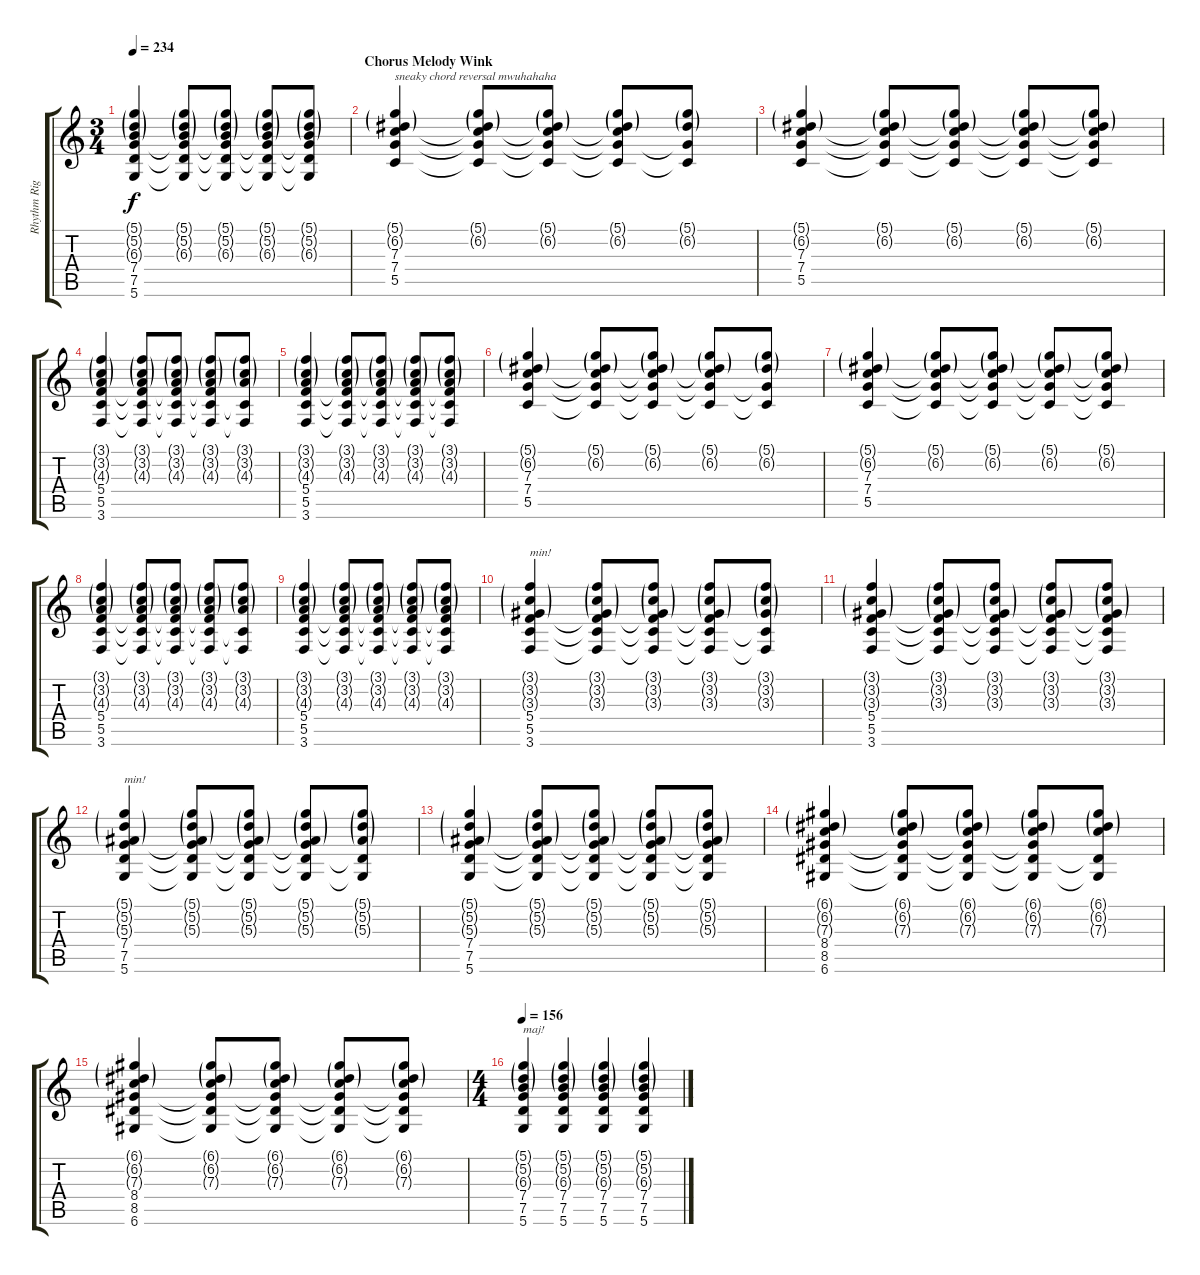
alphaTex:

\track ("Rhythm Right" "Rhythm Rig") {instrument overdrivenguitar}
\staff {score tabs}
\tuning (D4 A3 F3 C3 G2 D2) {hide}
\ts (3 4)
\tempo 234
\clef g2
\ks c
(5.1{g} 5.2{g} 6.3{g} 7.4 7.5 5.6).4{dy f} (5.1{g} 5.2{g} 6.3{g} 7.4{t} 7.5{t} 5.6{t}).8 (5.1{g} 5.2{g} 6.3{g} 7.4{t} 7.5{t} 5.6{t}).8 (5.1{g} 5.2{g} 6.3{g} 7.4{t} 7.5{t} 5.6{t}).8 (5.1{g} 5.2{g} 6.3{g} 7.4{t} 7.5{t} 5.6{t}).8 |
\section ("" "Chorus Melody Wink")
(5.1{g} 6.2{g} 7.3 7.4 5.5).4{txt "sneaky chord reversal mwuhahaha"} (5.1{g} 6.2{g} 7.3{t} 7.4{t} 5.5{t}).8 (5.1{g} 6.2{g} 7.3{t} 7.4{t} 5.5{t}).8 (5.1{g} 6.2{g} 7.3{t} 7.4{t} 5.5{t}).8 (5.1{g} 6.2{g} 7.4{t} 5.5{t}).8 |
(5.1{g} 6.2{g} 7.3 7.4 5.5).4 (5.1{g} 6.2{g} 7.3{t} 7.4{t} 5.5{t}).8 (5.1{g} 6.2{g} 7.3{t} 7.4{t} 5.5{t}).8 (5.1{g} 6.2{g} 7.3{t} 7.4{t} 5.5{t}).8 (5.1{g} 6.2{g} 7.3{t} 7.4{t} 5.5{t}).8 |
(3.1{g} 3.2{g} 4.3{g} 5.4 5.5 3.6).4 (3.1{g} 3.2{g} 4.3{g} 5.4{t} 5.5{t} 3.6{t}).8 (3.1{g} 3.2{g} 4.3{g} 5.4{t} 5.5{t} 3.6{t}).8 (3.1{g} 3.2{g} 4.3{g} 5.4{t} 5.5{t} 3.6{t}).8 (3.1{g} 3.2{g} 4.3{g} 5.5{t} 3.6{t}).8 |
(3.1{g} 3.2{g} 4.3{g} 5.4 5.5 3.6).4 (3.1{g} 3.2{g} 4.3{g} 5.4{t} 5.5{t} 3.6{t}).8 (3.1{g} 3.2{g} 4.3{g} 5.4{t} 5.5{t} 3.6{t}).8 (3.1{g} 3.2{g} 4.3{g} 5.4{t} 5.5{t} 3.6{t}).8 (3.1{g} 3.2{g} 4.3{g} 5.4{t} 5.5{t} 3.6{t}).8 |
(5.1{g} 6.2{g} 7.3 7.4 5.5).4 (5.1{g} 6.2{g} 7.3{t} 7.4{t} 5.5{t}).8 (5.1{g} 6.2{g} 7.3{t} 7.4{t} 5.5{t}).8 (5.1{g} 6.2{g} 7.3{t} 7.4{t} 5.5{t}).8 (5.1{g} 6.2{g} 7.4{t} 5.5{t}).8 |
(5.1{g} 6.2{g} 7.3 7.4 5.5).4 (5.1{g} 6.2{g} 7.3{t} 7.4{t} 5.5{t}).8 (5.1{g} 6.2{g} 7.3{t} 7.4{t} 5.5{t}).8 (5.1{g} 6.2{g} 7.3{t} 7.4{t} 5.5{t}).8 (5.1{g} 6.2{g} 7.3{t} 7.4{t} 5.5{t}).8 |
(3.1{g} 3.2{g} 4.3{g} 5.4 5.5 3.6).4 (3.1{g} 3.2{g} 4.3{g} 5.4{t} 5.5{t} 3.6{t}).8 (3.1{g} 3.2{g} 4.3{g} 5.4{t} 5.5{t} 3.6{t}).8 (3.1{g} 3.2{g} 4.3{g} 5.4{t} 5.5{t} 3.6{t}).8 (3.1{g} 3.2{g} 4.3{g} 5.5{t} 3.6{t}).8 |
(3.1{g} 3.2{g} 4.3{g} 5.4 5.5 3.6).4 (3.1{g} 3.2{g} 4.3{g} 5.4{t} 5.5{t} 3.6{t}).8 (3.1{g} 3.2{g} 4.3{g} 5.4{t} 5.5{t} 3.6{t}).8 (3.1{g} 3.2{g} 4.3{g} 5.4{t} 5.5{t} 3.6{t}).8 (3.1{g} 3.2{g} 4.3{g} 5.4{t} 5.5{t} 3.6{t}).8 |
(3.1{g} 3.2{g} 3.3{g} 5.4 5.5 3.6).4{txt "min!"} (3.1{g} 3.2{g} 3.3{g} 5.4{t} 5.5{t} 3.6{t}).8 (3.1{g} 3.2{g} 3.3{g} 5.4{t} 5.5{t} 3.6{t}).8 (3.1{g} 3.2{g} 3.3{g} 5.4{t} 5.5{t} 3.6{t}).8 (3.1{g} 3.2{g} 3.3{g} 5.5{t} 3.6{t}).8 |
(3.1{g} 3.2{g} 3.3{g} 5.4 5.5 3.6).4 (3.1{g} 3.2{g} 3.3{g} 5.4{t} 5.5{t} 3.6{t}).8 (3.1{g} 3.2{g} 3.3{g} 5.4{t} 5.5{t} 3.6{t}).8 (3.1{g} 3.2{g} 3.3{g} 5.4{t} 5.5{t} 3.6{t}).8 (3.1{g} 3.2{g} 3.3{g} 5.4{t} 5.5{t} 3.6{t}).8 |
(5.1{g} 5.2{g} 5.3{g} 7.4 7.5 5.6).4{txt "min!"} (5.1{g} 5.2{g} 5.3{g} 7.4{t} 7.5{t} 5.6{t}).8 (5.1{g} 5.2{g} 5.3{g} 7.4{t} 7.5{t} 5.6{t}).8 (5.1{g} 5.2{g} 5.3{g} 7.4{t} 7.5{t} 5.6{t}).8 (5.1{g} 5.2{g} 5.3{g} 7.5{t} 5.6{t}).8 |
(5.1{g} 5.2{g} 5.3{g} 7.4 7.5 5.6).4 (5.1{g} 5.2{g} 5.3{g} 7.4{t} 7.5{t} 5.6{t}).8 (5.1{g} 5.2{g} 5.3{g} 7.4{t} 7.5{t} 5.6{t}).8 (5.1{g} 5.2{g} 5.3{g} 7.4{t} 7.5{t} 5.6{t}).8 (5.1{g} 5.2{g} 5.3{g} 7.4{t} 7.5{t} 5.6{t}).8 |
(6.1{g} 6.2{g} 7.3{g} 8.4 8.5 6.6).4 (6.1{g} 6.2{g} 7.3{g} 8.4{t} 8.5{t} 6.6{t}).8 (6.1{g} 6.2{g} 7.3{g} 8.4{t} 8.5{t} 6.6{t}).8 (6.1{g} 6.2{g} 7.3{g} 8.4{t} 8.5{t} 6.6{t}).8 (6.1{g} 6.2{g} 7.3{g} 8.5{t} 6.6{t}).8 |
(6.1{g} 6.2{g} 7.3{g} 8.4 8.5 6.6).4 (6.1{g} 6.2{g} 7.3{g} 8.4{t} 8.5{t} 6.6{t}).8 (6.1{g} 6.2{g} 7.3{g} 8.4{t} 8.5{t} 6.6{t}).8 (6.1{g} 6.2{g} 7.3{g} 8.4{t} 8.5{t} 6.6{t}).8 (6.1{g} 6.2{g} 7.3{g} 8.4{t} 8.5{t} 6.6{t}).8 |
\ts (4 4)
\tempo 156
(5.1{g} 5.2{g} 6.3{g} 7.4 7.5 5.6).4{txt "maj!"} (5.1{g} 5.2{g} 6.3{g} 7.4 7.5 5.6).4 (5.1{g} 5.2{g} 6.3{g} 7.4 7.5 5.6).4 (5.1{g} 5.2{g} 6.3{g} 7.4 7.5 5.6).4
